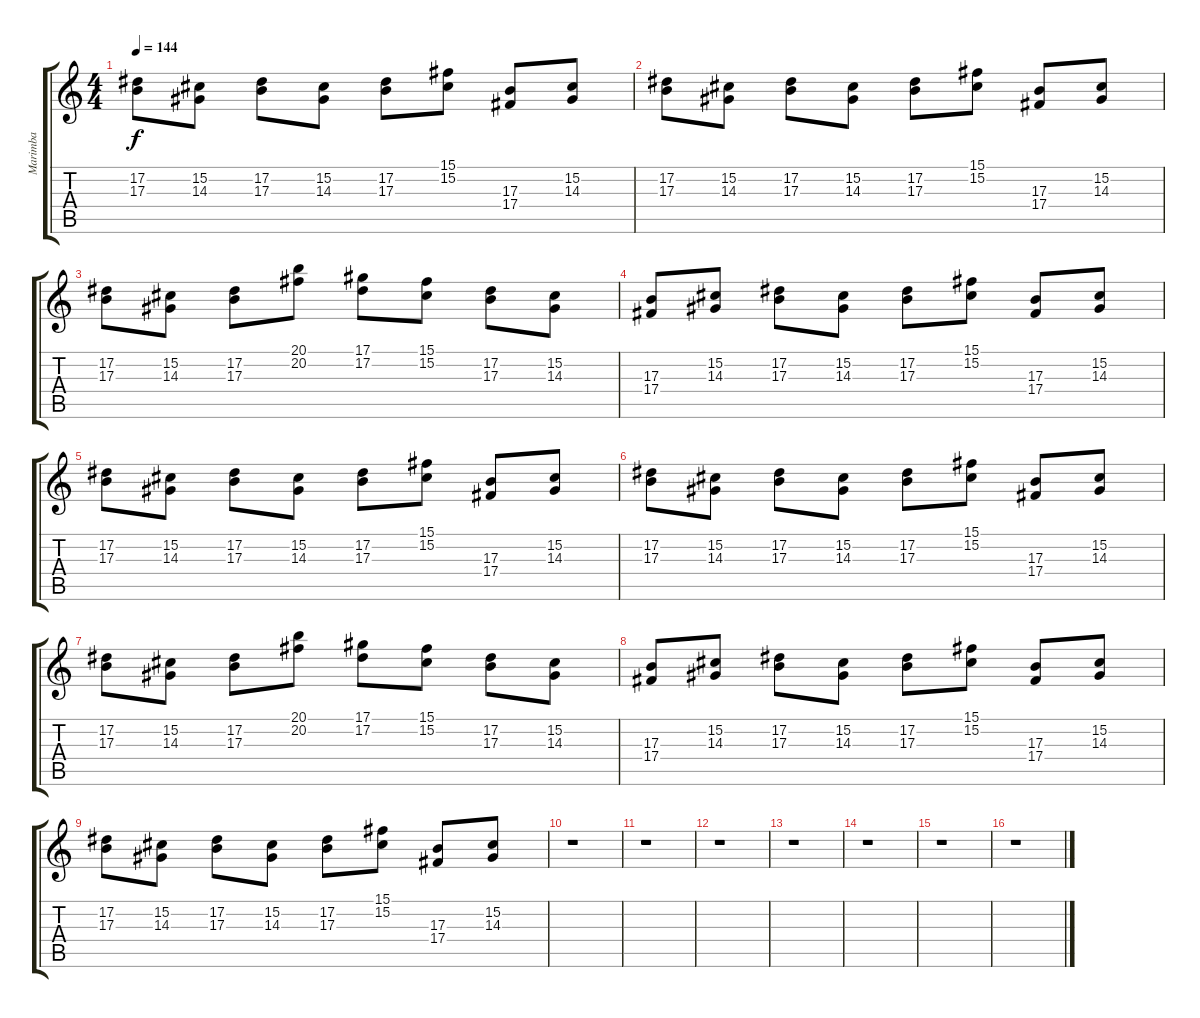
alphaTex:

\track ("Marimba" "Marimba") {instrument marimba}
\staff {score tabs}
\tuning (Eb4 Bb3 Gb3 Db3 Ab2 Eb2) {hide}
\ts (4 4)
\tempo 144
\clef g2
\ks c
(17.2 17.3).8{dy f} (15.2 14.3).8 (17.2 17.3).8 (15.2 14.3).8 (17.2 17.3).8 (15.1 15.2).8 (17.3 17.4).8 (15.2 14.3).8 |
(17.2 17.3).8 (15.2 14.3).8 (17.2 17.3).8 (15.2 14.3).8 (17.2 17.3).8 (15.1 15.2).8 (17.3 17.4).8 (15.2 14.3).8 |
(17.2 17.3).8 (15.2 14.3).8 (17.2 17.3).8 (20.1 20.2).8 (17.1 17.2).8 (15.1 15.2).8 (17.2 17.3).8 (15.2 14.3).8 |
(17.3 17.4).8 (15.2 14.3).8 (17.2 17.3).8 (15.2 14.3).8 (17.2 17.3).8 (15.1 15.2).8 (17.3 17.4).8 (15.2 14.3).8 |
(17.2 17.3).8 (15.2 14.3).8 (17.2 17.3).8 (15.2 14.3).8 (17.2 17.3).8 (15.1 15.2).8 (17.3 17.4).8 (15.2 14.3).8 |
(17.2 17.3).8 (15.2 14.3).8 (17.2 17.3).8 (15.2 14.3).8 (17.2 17.3).8 (15.1 15.2).8 (17.3 17.4).8 (15.2 14.3).8 |
(17.2 17.3).8 (15.2 14.3).8 (17.2 17.3).8 (20.1 20.2).8 (17.1 17.2).8 (15.1 15.2).8 (17.2 17.3).8 (15.2 14.3).8 |
(17.3 17.4).8 (15.2 14.3).8 (17.2 17.3).8 (15.2 14.3).8 (17.2 17.3).8 (15.1 15.2).8 (17.3 17.4).8 (15.2 14.3).8 |
(17.2 17.3).8 (15.2 14.3).8 (17.2 17.3).8 (15.2 14.3).8 (17.2 17.3).8 (15.1 15.2).8 (17.3 17.4).8 (15.2 14.3).8 |
r.1 |
r.1 |
r.1 |
r.1 |
r.1 |
r.1 |
r.1
